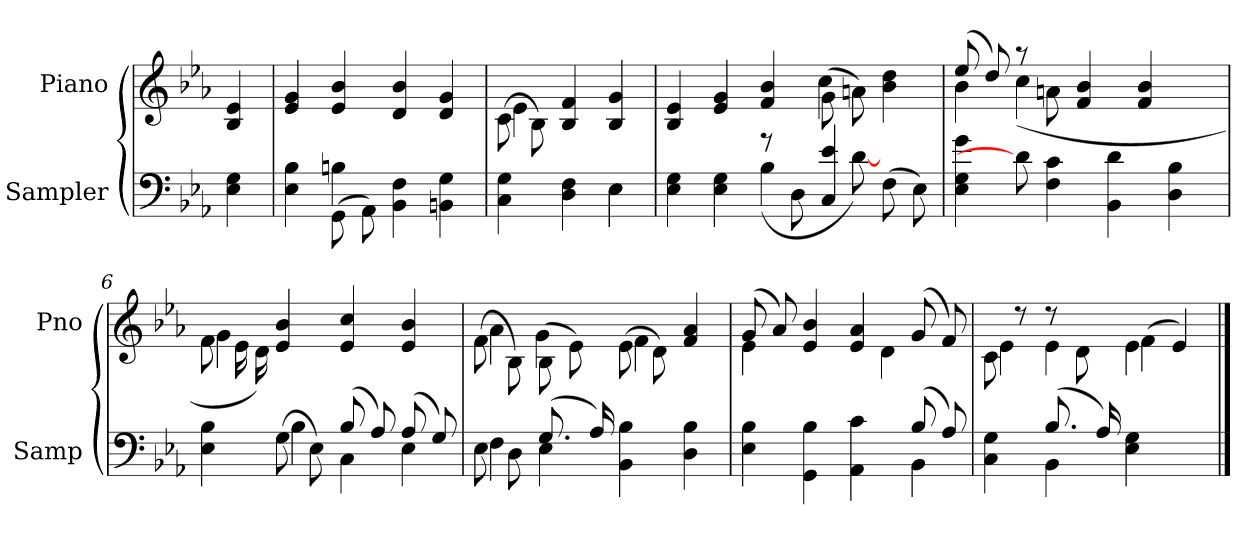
**kern	**kern
*part2	*part1
*staff2	*staff1
*I"Sampler	*I"Piano
*I'Samp	*I'Pno
*clefF4	*clefG2
*k[b-e-a-]	*k[b-e-a-]
*E-:	*E-:
=1	=1
4E- 4G	4B- 4e-
=2	=2
*^	*
4E- 4B-	4ryy	4e- 4g
(8GG\	4B	4e- 4b-
8AA-\)	.	.
4BB- 4F	2ryy	4d 4b-
4BBn 4G	.	4d 4g
=3	=3	=3
*	*	*^
4C 4G	2ryy	(8c\	4e-
.	.	8B-\)	.
4D 4F	.	4B- 4f	2ryy
4E-\	4E-	4B- 4g	.
=4	=4	=4	=4
4E- 4G	2ryy	4B- 4e-	2.ryy
4E- 4G	.	4e- 4g	.
8r	(4B-	4f 4b-	.
8D\	.	.	.
4C 4e-	8ryy	(8g\	4cc
.	[8d)	8an\)	.
(8F\	4ryy	4b- 4dd	4ryy
8E-\)	.	.	.
*v	*v	*	*
=5	=5	=5
4E- 4G 4g	(8ee-/	4b-
.	8dd/)	.
8d]	8r	(4cc
4F 4c	8an\	.
.	4f 4b-	8ryy
4BB- 4d	.	2ryy
.	4f 4b-	.
4D 4B-	.	.
.	8ryy	.
=6	=6	=6
*^	*	*
4E- 4B-	4ryy	8f\	4g
.	.	16e-\	.
.	.	16d\)	.
(8G\	4B-	4e- 4b-	2.ryy
8E-\)	.	.	.
(8B-/	4C	4e- 4cc	.
8A-/)	.	.	.
(8A-/	4E-	4e- 4b-	.
8G/)	.	.	.
=7	=7	=7	=7
8E-\	4F	(8f\	4a-
8D\	.	8B-\)	.
(8.G/	4E-	(8B-\	4g
.	.	8e-\)	.
16A-/)	.	.	.
4BB- 4B-	2ryy	(8e-\	4f
.	.	8d\)	.
4D 4B-	.	4f 4a-	4ryy
=8	=8	=8	=8
4E- 4B-	2.ryy	(8g/	4e-
.	.	8a-/)	.
4GG 4B-	.	4e- 4b-	4.ryy
4AA- 4c	.	4e- 4a-	.
.	.	.	4d
(8B-/	4BB-	(8g/	.
8A-/)	.	8f/)	8ryy
=9	=9	=9	=9
4C 4G	4ryy	8c\	4e-
.	.	8r	.
(8.B-/	4BB-	8r	4e-
.	.	8d\	.
16A-/)	.	.	.
4E- 4G	4ryy	4e-\	(4f
4ryy	4ryy	4ryy	4e-)
*v	*v	*	*
*	*v	*v
==	==
*-	*-
